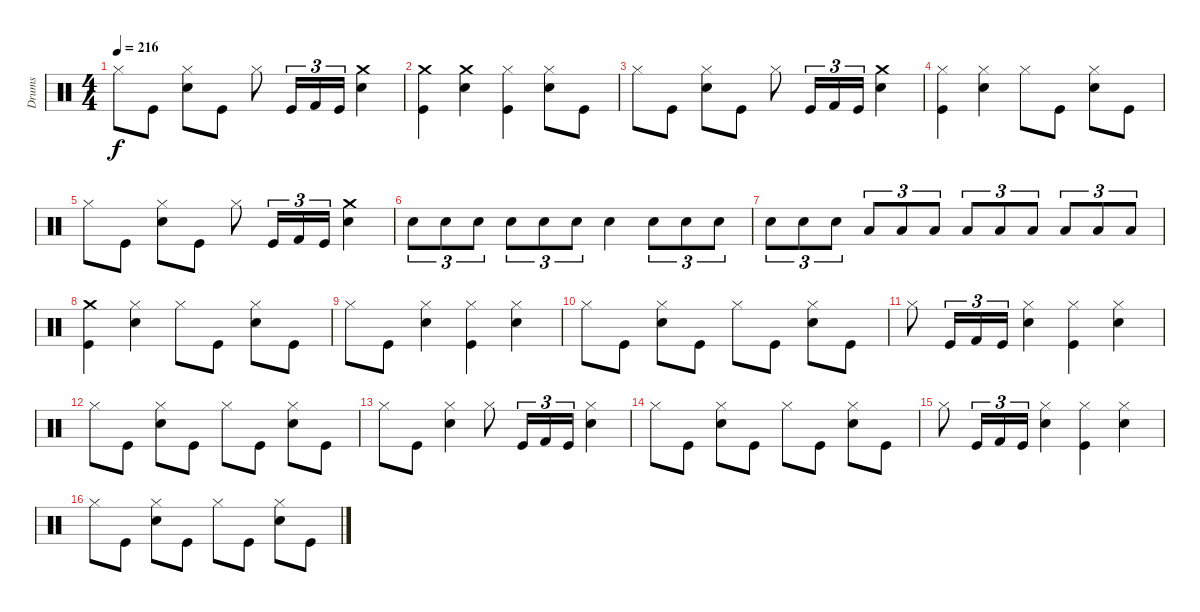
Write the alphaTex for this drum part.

\track ("Drums" "Drums") {instrument percussion}
\staff {score}
\articulation defaults
\ts (4 4)
\tempo 216
\clef neutral
\ks c "Hi-Hat (closed)".8{dy f} "Kick (hit)".8
("Snare (hit) 2" "Hi-Hat (closed)").8 "Kick (hit)".8 "Hi-Hat (closed)".8 "Kick (hit)".16{tu (3 2)} "Kick (hit) 2".16{tu (3 2)} "Kick (hit)".16{tu (3 2)} ("Crash medium (hit)" "Snare (hit) 2").4 |
("Kick (hit)" "Crash medium (hit)").4 ("Snare (hit) 2" "Crash medium (hit)").4 ("Hi-Hat (closed)" "Kick (hit)").4 ("Snare (hit) 2" "Hi-Hat (closed)").8 "Kick (hit)".8 |
"Hi-Hat (closed)".8 "Kick (hit)".8 ("Snare (hit) 2" "Hi-Hat (closed)").8 "Kick (hit)".8 "Hi-Hat (closed)".8 "Kick (hit)".16{tu (3 2)} "Kick (hit) 2".16{tu (3 2)} "Kick (hit)".16{tu (3 2)} ("Crash medium (hit)" "Snare (hit) 2").4 |
("Hi-Hat (closed)" "Kick (hit)").4 ("Snare (hit) 2" "Hi-Hat (closed)").4 "Hi-Hat (closed)".8 "Kick (hit)".8 ("Snare (hit) 2" "Hi-Hat (closed)").8 "Kick (hit)".8 |
"Hi-Hat (closed)".8 "Kick (hit)".8 ("Snare (hit) 2" "Hi-Hat (closed)").8 "Kick (hit)".8 "Hi-Hat (closed)".8 "Kick (hit)".16{tu (3 2)} "Kick (hit) 2".16{tu (3 2)} "Kick (hit)".16{tu (3 2)} ("Crash medium (hit)" "Snare (hit) 2").4 |
"Snare (hit) 2".8{tu (3 2)} "Snare (hit) 2".8{tu (3 2)} "Snare (hit) 2".8{tu (3 2)} "Snare (hit) 2".8{tu (3 2)} "Snare (hit) 2".8{tu (3 2)} "Snare (hit) 2".8{tu (3 2)} "Snare (hit) 2".4 "Snare (hit) 2".8{tu (3 2)} "Snare (hit) 2".8{tu (3 2)} "Snare (hit) 2".8{tu (3 2)} |
"Snare (hit) 2".8{tu (3 2)} "Snare (hit) 2".8{tu (3 2)} "Snare (hit) 2".8{tu (3 2)} "Low Tom (hit)".8{tu (3 2)} "Low Tom (hit)".8{tu (3 2)} "Low Tom (hit)".8{tu (3 2)} "Low Tom (hit)".8{tu (3 2)} "Low Tom (hit)".8{tu (3 2)} "Low Tom (hit)".8{tu (3 2)} "Low Tom (hit)".8{tu (3 2)} "Low Tom (hit)".8{tu (3 2)} "Low Tom (hit)".8{tu (3 2)} |
("Crash medium (hit)" "Kick (hit)").4 ("Hi-Hat (closed)" "Snare (hit) 2").4 "Hi-Hat (closed)".8 "Kick (hit)".8 ("Snare (hit) 2" "Hi-Hat (closed)").8 "Kick (hit)".8 |
"Hi-Hat (closed)".8 "Kick (hit)".8 ("Snare (hit) 2" "Hi-Hat (closed)").4 ("Hi-Hat (closed)" "Kick (hit)").4 ("Snare (hit) 2" "Hi-Hat (closed)").4 |
"Hi-Hat (closed)".8 "Kick (hit)".8 ("Snare (hit) 2" "Hi-Hat (closed)").8 "Kick (hit)".8 "Hi-Hat (closed)".8 "Kick (hit)".8 ("Snare (hit) 2" "Hi-Hat (closed)").8 "Kick (hit)".8 |
"Hi-Hat (closed)".8 "Kick (hit)".16{tu (3 2)} "Kick (hit) 2".16{tu (3 2)} "Kick (hit)".16{tu (3 2)} ("Snare (hit) 2" "Hi-Hat (closed)").4 ("Kick (hit)" "Hi-Hat (closed)").4 ("Hi-Hat (closed)" "Snare (hit) 2").4 |
"Hi-Hat (closed)".8 "Kick (hit)".8 ("Snare (hit) 2" "Hi-Hat (closed)").8 "Kick (hit)".8 "Hi-Hat (closed)".8 "Kick (hit)".8 ("Snare (hit) 2" "Hi-Hat (closed)").8 "Kick (hit)".8 |
"Hi-Hat (closed)".8 "Kick (hit)".8 ("Snare (hit) 2" "Hi-Hat (closed)").4 "Hi-Hat (closed)".8 "Kick (hit)".16{tu (3 2)} "Kick (hit) 2".16{tu (3 2)} "Kick (hit)".16{tu (3 2)} ("Snare (hit) 2" "Hi-Hat (closed)").4 |
"Hi-Hat (closed)".8 "Kick (hit)".8 ("Snare (hit) 2" "Hi-Hat (closed)").8 "Kick (hit)".8 "Hi-Hat (closed)".8 "Kick (hit)".8 ("Snare (hit) 2" "Hi-Hat (closed)").8 "Kick (hit)".8 |
"Hi-Hat (closed)".8 "Kick (hit)".16{tu (3 2)} "Kick (hit) 2".16{tu (3 2)} "Kick (hit)".16{tu (3 2)} ("Snare (hit) 2" "Hi-Hat (closed)").4 ("Kick (hit)" "Hi-Hat (closed)").4 ("Hi-Hat (closed)" "Snare (hit) 2").4 |
"Hi-Hat (closed)".8 "Kick (hit)".8 ("Snare (hit) 2" "Hi-Hat (closed)").8 "Kick (hit)".8 "Hi-Hat (closed)".8 "Kick (hit)".8 ("Snare (hit) 2" "Hi-Hat (closed)").8 "Kick (hit)".8
